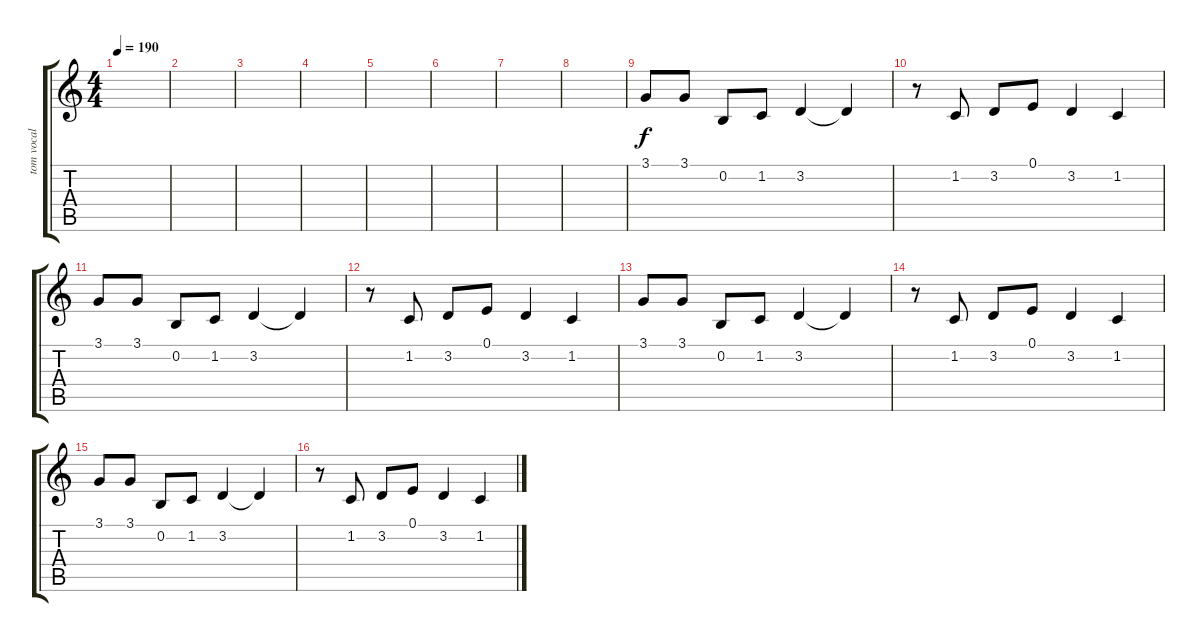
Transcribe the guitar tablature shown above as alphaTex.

\track ("tom vocal" "tom vocal") {instrument tenorsax}
\staff {score tabs}
\tuning (E4 B3 G3 D3 A2 E2) {hide}
\ts (4 4)
\tempo 190
\clef g2
\ks c
|
|
|
|
|
|
|
|
3.1.8 3.1.8 0.2.8 1.2.8 3.2.4 3.2{t}.4 |
r.8 1.2.8 3.2.8 0.1.8 3.2.4 1.2.4 |
3.1.8 3.1.8 0.2.8 1.2.8 3.2.4 3.2{t}.4 |
r.8 1.2.8 3.2.8 0.1.8 3.2.4 1.2.4 |
3.1.8 3.1.8 0.2.8 1.2.8 3.2.4 3.2{t}.4 |
r.8 1.2.8 3.2.8 0.1.8 3.2.4 1.2.4 |
3.1.8 3.1.8 0.2.8 1.2.8 3.2.4 3.2{t}.4 |
r.8 1.2.8 3.2.8 0.1.8 3.2.4 1.2.4
